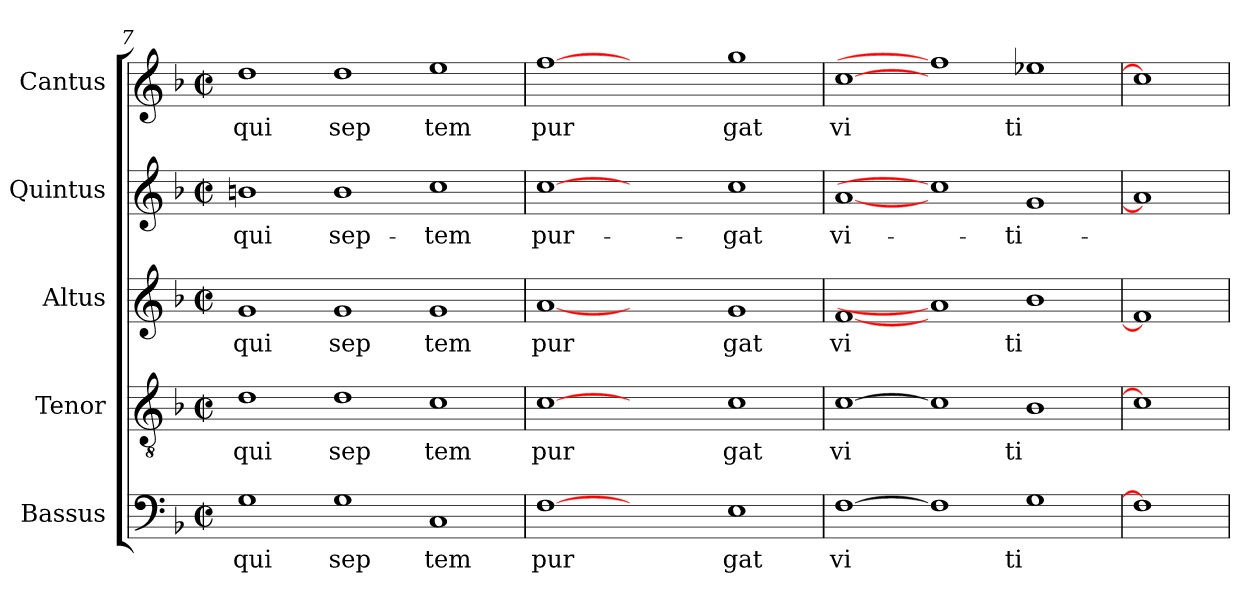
**kern	**text	**kern	**text	**kern	**text	**kern	**text	**kern	**text
*part5	*part5	*part4	*part4	*part3	*part3	*part2	*part2	*part1	*part1
*staff5	*staff5	*staff4	*staff4	*staff3	*staff3	*staff2	*staff2	*staff1	*staff1
*I"Bassus	*	*I"Tenor	*	*I"Altus	*	*I"Quintus	*	*I"Cantus	*
*clefF4	*	*clefGv2	*	*clefG2	*	*clefG2	*	*clefG2	*
*k[b-]	*	*k[b-]	*	*k[b-]	*	*k[b-]	*	*k[b-]	*
*F:	*	*F:	*	*F:	*	*F:	*	*F:	*
*M2/2	*	*M2/2	*	*M2/2	*	*M2/2	*	*M2/2	*
*met(c|)	*	*met(c|)	*	*met(c|)	*	*met(c|)	*	*met(c|)	*
=7	=7	=7	=7	=7	=7	=7	=7	=7	=7
!	!LO:LY:b:cj	!	!LO:LY:b:cj	!	!LO:LY:b:cj	!	!LO:LY:b:cj	!	!LO:LY:b:cj
1G	qui	1d	qui	1g	qui	1bn	qui	1dd	qui
!	!LO:LY:b:cj	!	!LO:LY:b:cj	!	!LO:LY:b:cj	!	!LO:LY:b:cj	!	!LO:LY:b:cj
1G	sep	1d	sep	1g	sep	1b	sep-	1dd	sep
!	!LO:LY:b:cj	!	!LO:LY:b:cj	!	!LO:LY:b:cj	!	!LO:LY:b:cj	!	!LO:LY:b:cj
1C	tem	1c	tem	1g	tem	1cc	-tem	1ee	tem
=8	=8	=8	=8	=8	=8	=8	=8	=8	=8
!	!LO:LY:b:cj	!	!LO:LY:b:cj	!	!LO:LY:b:cj	!	!LO:LY:b:cj	!	!LO:LY:b:cj
[1F	pur	[1c	pur	[1a	pur	[1cc	pur-	[1ff	pur
1ryy	.	1ryy	.	1ryy	.	1ryy	.	1ryy	.
!	!LO:LY:b:cj	!	!LO:LY:b:cj	!	!LO:LY:b:cj	!	!LO:LY:b:cj	!	!LO:LY:b:cj
1E	gat	1c	gat	1g	gat	1cc	-gat	1gg	gat
=9	=9	=9	=9	=9	=9	=9	=9	=9	=9
!	!LO:LY:b:cj	!	!LO:LY:b:cj	!	!LO:LY:b:cj	!	!LO:LY:b:cj	!	!LO:LY:b:cj
[1F	vi	[1c	vi	[1f	vi	[1a	vi-	[1cc	vi
1F]	.	1c]	.	1a]	.	1cc]	.	1ff]	.
!	!LO:LY:b:cj	!	!LO:LY:b:cj	!	!LO:LY:b:cj	!	!LO:LY:b:cj	!	!LO:LY:b:cj
1G	ti	1B-	ti	1b-	ti	1g	-ti-	1ee-X	ti
=10	=10	=10	=10	=10	=10	=10	=10	=10	=10
1F]	.	1c]	.	1f]	.	1a]	.	1cc]	.
=	=	=	=	=	=	=	=	=	=
*-	*-	*-	*-	*-	*-	*-	*-	*-	*-
